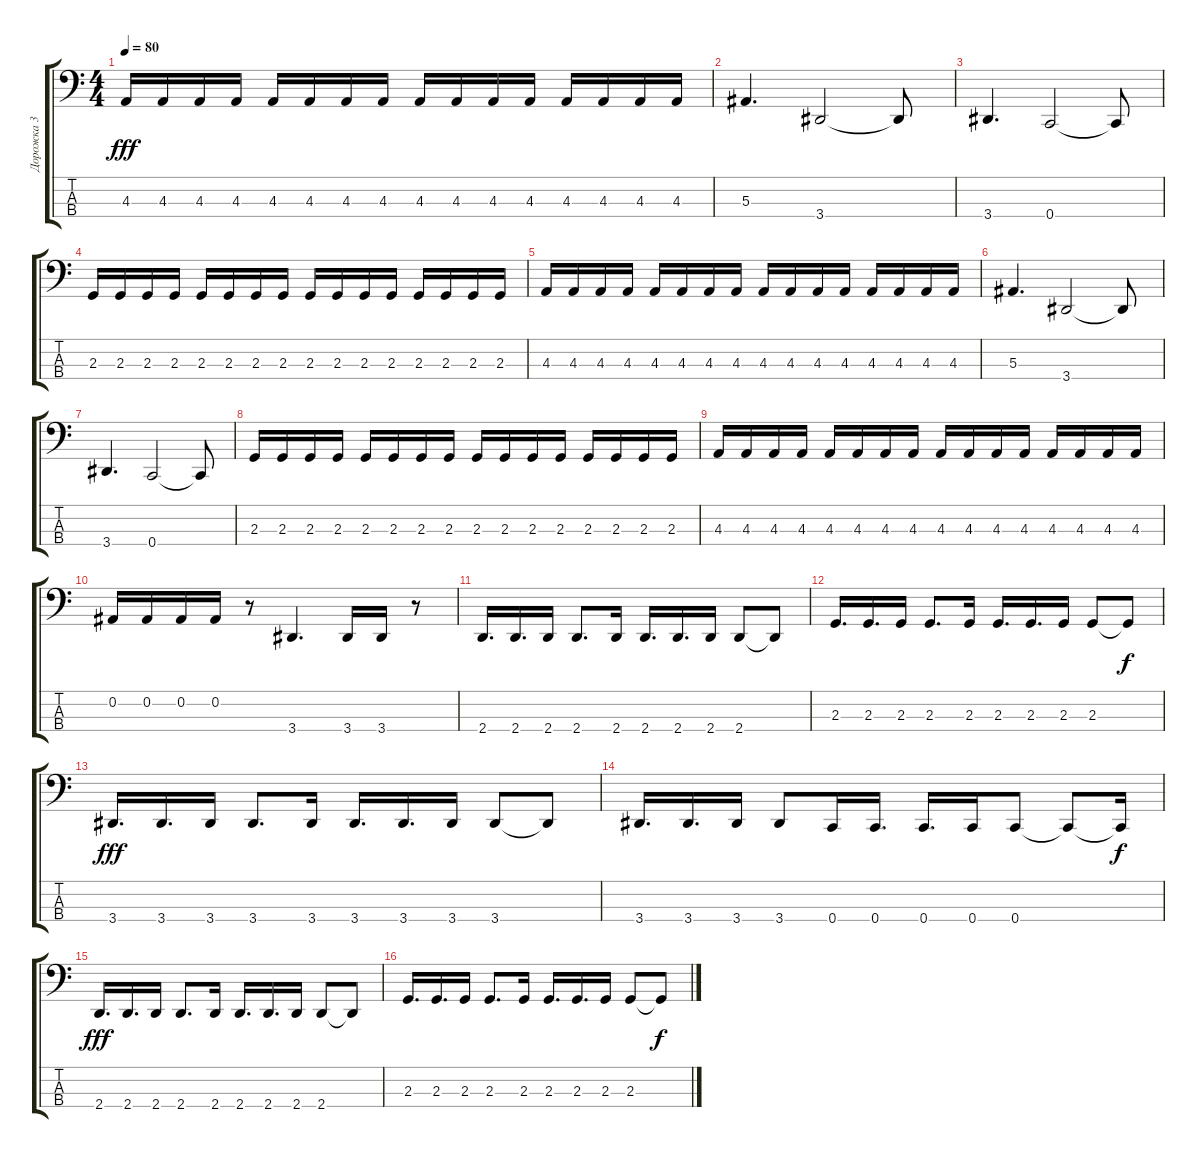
\track ("Дорожка 3" "Дорожка 3") {instrument electricbassfinger}
\staff {score tabs}
\tuning (Eb2 Bb1 F1 C1) {hide}
\ts (4 4)
\tempo 80
\clef f4
\ks c
4.3.16{dy fff} 4.3.16 4.3.16 4.3.16 4.3.16 4.3.16 4.3.16 4.3.16 4.3.16 4.3.16 4.3.16 4.3.16 4.3.16 4.3.16 4.3.16 4.3.16 |
5.3.4{d} 3.4.2 3.4{t}.8 |
3.4.4{d} 0.4.2 0.4{t}.8 |
2.3.16 2.3.16 2.3.16 2.3.16 2.3.16 2.3.16 2.3.16 2.3.16 2.3.16 2.3.16 2.3.16 2.3.16 2.3.16 2.3.16 2.3.16 2.3.16 |
4.3.16 4.3.16 4.3.16 4.3.16 4.3.16 4.3.16 4.3.16 4.3.16 4.3.16 4.3.16 4.3.16 4.3.16 4.3.16 4.3.16 4.3.16 4.3.16 |
5.3.4{d} 3.4.2 3.4{t}.8 |
3.4.4{d} 0.4.2 0.4{t}.8 |
2.3.16 2.3.16 2.3.16 2.3.16 2.3.16 2.3.16 2.3.16 2.3.16 2.3.16 2.3.16 2.3.16 2.3.16 2.3.16 2.3.16 2.3.16 2.3.16 |
4.3.16 4.3.16 4.3.16 4.3.16 4.3.16 4.3.16 4.3.16 4.3.16 4.3.16 4.3.16 4.3.16 4.3.16 4.3.16 4.3.16 4.3.16 4.3.16 |
0.2.16 0.2.16 0.2.16 0.2.16 r.8 3.4.4{d} 3.4.16 3.4.16 r.8 |
2.4.16{d} 2.4.16{d} 2.4.16 2.4.8{d} 2.4.16 2.4.16{d} 2.4.16{d} 2.4.16 2.4.8 2.4{t}.8 |
2.3.16{d} 2.3.16{d} 2.3.16 2.3.8{d} 2.3.16 2.3.16{d} 2.3.16{d} 2.3.16 2.3.8 2.3{t}.8{dy f} |
3.4.16{d dy fff} 3.4.16{d} 3.4.16 3.4.8{d} 3.4.16 3.4.16{d} 3.4.16{d} 3.4.16 3.4.8 3.4{t}.8 |
3.4.16{d} 3.4.16{d} 3.4.16 3.4.8 0.4.16 0.4.16{d} 0.4.16{d} 0.4.16 0.4.8 0.4{t}.8 0.4{t}.16{dy f} |
2.4.16{d dy fff} 2.4.16{d} 2.4.16 2.4.8{d} 2.4.16 2.4.16{d} 2.4.16{d} 2.4.16 2.4.8 2.4{t}.8 |
2.3.16{d} 2.3.16{d} 2.3.16 2.3.8{d} 2.3.16 2.3.16{d} 2.3.16{d} 2.3.16 2.3.8 2.3{t}.8{dy f}
